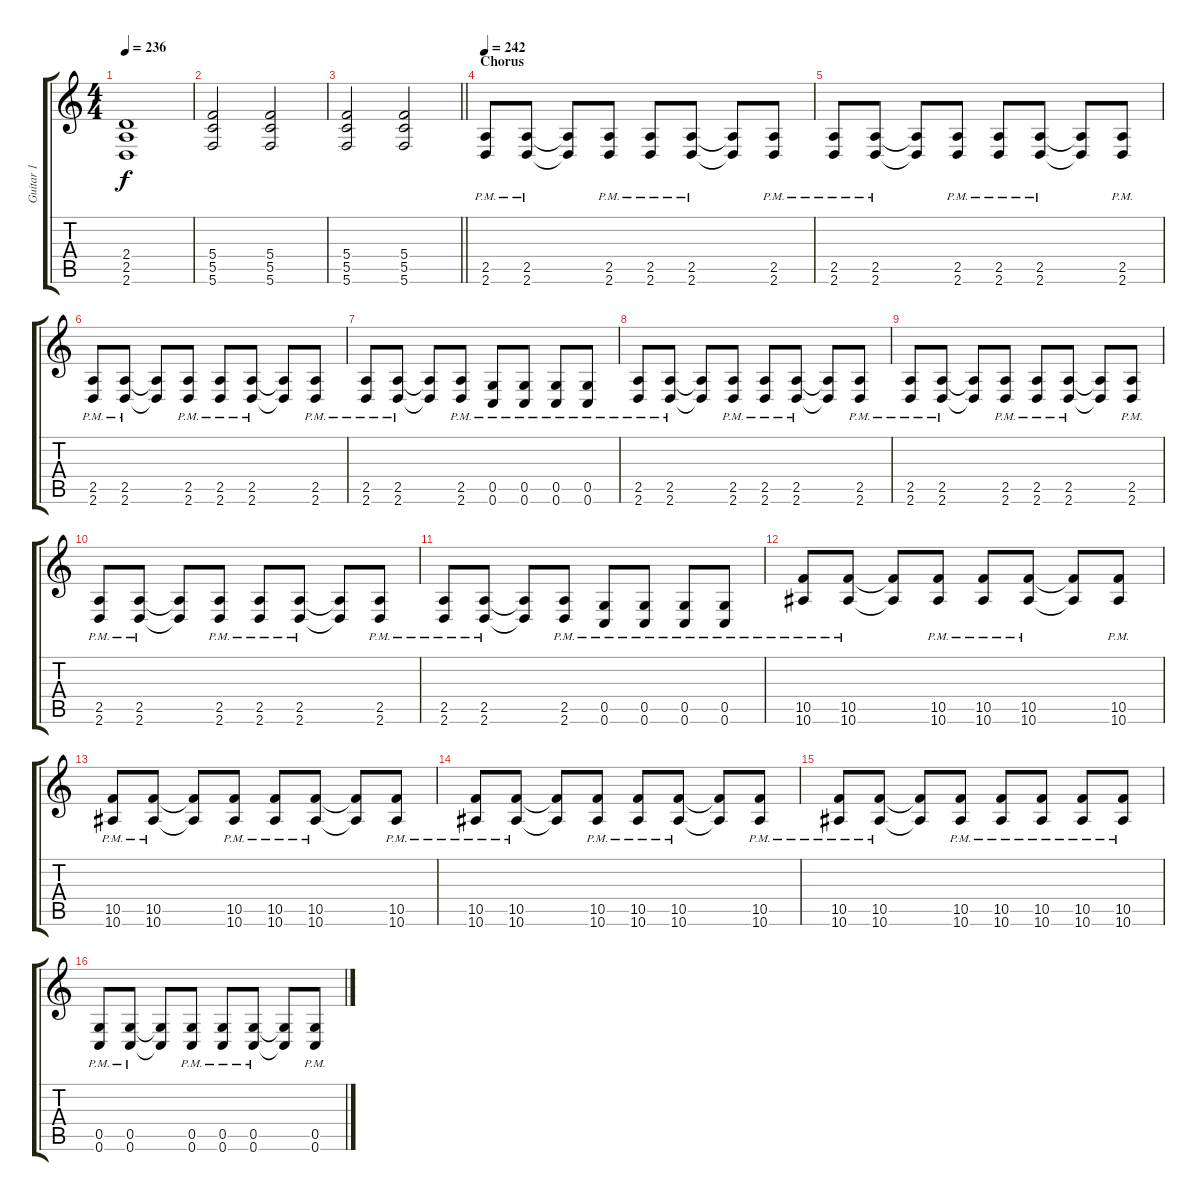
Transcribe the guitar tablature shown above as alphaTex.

\track ("Guitar 1" "Guitar 1") {instrument distortionguitar}
\staff {score tabs}
\tuning (D4 A3 F3 C3 G2 C2) {hide}
\ts (4 4)
\tempo 236
\clef g2
\ks c
(2.4{t} 2.5{t} 2.6{t}).1{dy f} |
(5.4 5.5 5.6).2 (5.4 5.5 5.6).2 |
\barLineRight lightlight
(5.4 5.5 5.6).2 (5.4 5.5 5.6).2 |
\section ("" "Chorus")
\tempo 242
(2.5{pm} 2.6{pm}).8 (2.5{pm} 2.6{pm}).8 (2.5{t} 2.6{t}).8 (2.5{pm} 2.6{pm}).8 (2.5{pm} 2.6{pm}).8 (2.5{pm} 2.6{pm}).8 (2.5{t} 2.6{t}).8 (2.5{pm} 2.6{pm}).8 |
(2.5{pm} 2.6{pm}).8 (2.5{pm} 2.6{pm}).8 (2.5{t} 2.6{t}).8 (2.5{pm} 2.6{pm}).8 (2.5{pm} 2.6{pm}).8 (2.5{pm} 2.6{pm}).8 (2.5{t} 2.6{t}).8 (2.5{pm} 2.6{pm}).8 |
(2.5{pm} 2.6{pm}).8 (2.5{pm} 2.6{pm}).8 (2.5{t} 2.6{t}).8 (2.5{pm} 2.6{pm}).8 (2.5{pm} 2.6{pm}).8 (2.5{pm} 2.6{pm}).8 (2.5{t} 2.6{t}).8 (2.5{pm} 2.6{pm}).8 |
(2.5{pm} 2.6{pm}).8 (2.5{pm} 2.6{pm}).8 (2.5{t} 2.6{t}).8 (2.5{pm} 2.6{pm}).8 (0.5{pm} 0.6{pm}).8 (0.5{pm} 0.6{pm}).8 (0.5{pm} 0.6{pm}).8 (0.5{pm} 0.6{pm}).8 |
(2.5{pm} 2.6{pm}).8 (2.5{pm} 2.6{pm}).8 (2.5{t} 2.6{t}).8 (2.5{pm} 2.6{pm}).8 (2.5{pm} 2.6{pm}).8 (2.5{pm} 2.6{pm}).8 (2.5{t} 2.6{t}).8 (2.5{pm} 2.6{pm}).8 |
(2.5{pm} 2.6{pm}).8 (2.5{pm} 2.6{pm}).8 (2.5{t} 2.6{t}).8 (2.5{pm} 2.6{pm}).8 (2.5{pm} 2.6{pm}).8 (2.5{pm} 2.6{pm}).8 (2.5{t} 2.6{t}).8 (2.5{pm} 2.6{pm}).8 |
(2.5{pm} 2.6{pm}).8 (2.5{pm} 2.6{pm}).8 (2.5{t} 2.6{t}).8 (2.5{pm} 2.6{pm}).8 (2.5{pm} 2.6{pm}).8 (2.5{pm} 2.6{pm}).8 (2.5{t} 2.6{t}).8 (2.5{pm} 2.6{pm}).8 |
(2.5{pm} 2.6{pm}).8 (2.5{pm} 2.6{pm}).8 (2.5{t} 2.6{t}).8 (2.5{pm} 2.6{pm}).8 (0.5{pm} 0.6{pm}).8 (0.5{pm} 0.6{pm}).8 (0.5{pm} 0.6{pm}).8 (0.5{pm} 0.6{pm}).8 |
(10.5{pm} 10.6{pm}).8 (10.5{pm} 10.6{pm}).8 (10.5{t} 10.6{t}).8 (10.5{pm} 10.6{pm}).8 (10.5{pm} 10.6{pm}).8 (10.5{pm} 10.6{pm}).8 (10.5{t} 10.6{t}).8 (10.5{pm} 10.6{pm}).8 |
(10.5{pm} 10.6{pm}).8 (10.5{pm} 10.6{pm}).8 (10.5{t} 10.6{t}).8 (10.5{pm} 10.6{pm}).8 (10.5{pm} 10.6{pm}).8 (10.5{pm} 10.6{pm}).8 (10.5{t} 10.6{t}).8 (10.5{pm} 10.6{pm}).8 |
(10.5{pm} 10.6{pm}).8 (10.5{pm} 10.6{pm}).8 (10.5{t} 10.6{t}).8 (10.5{pm} 10.6{pm}).8 (10.5{pm} 10.6{pm}).8 (10.5{pm} 10.6{pm}).8 (10.5{t} 10.6{t}).8 (10.5{pm} 10.6{pm}).8 |
(10.5{pm} 10.6{pm}).8 (10.5{pm} 10.6{pm}).8 (10.5{t} 10.6{t}).8 (10.5{pm} 10.6{pm}).8 (10.5{pm} 10.6{pm}).8 (10.5{pm} 10.6{pm}).8 (10.5{pm} 10.6{pm}).8 (10.5{pm} 10.6{pm}).8 |
(0.5{pm} 0.6{pm}).8 (0.5{pm} 0.6{pm}).8 (0.5{t} 0.6{t}).8 (0.5{pm} 0.6{pm}).8 (0.5{pm} 0.6{pm}).8 (0.5{pm} 0.6{pm}).8 (0.5{t} 0.6{t}).8 (0.5{pm} 0.6{pm}).8
